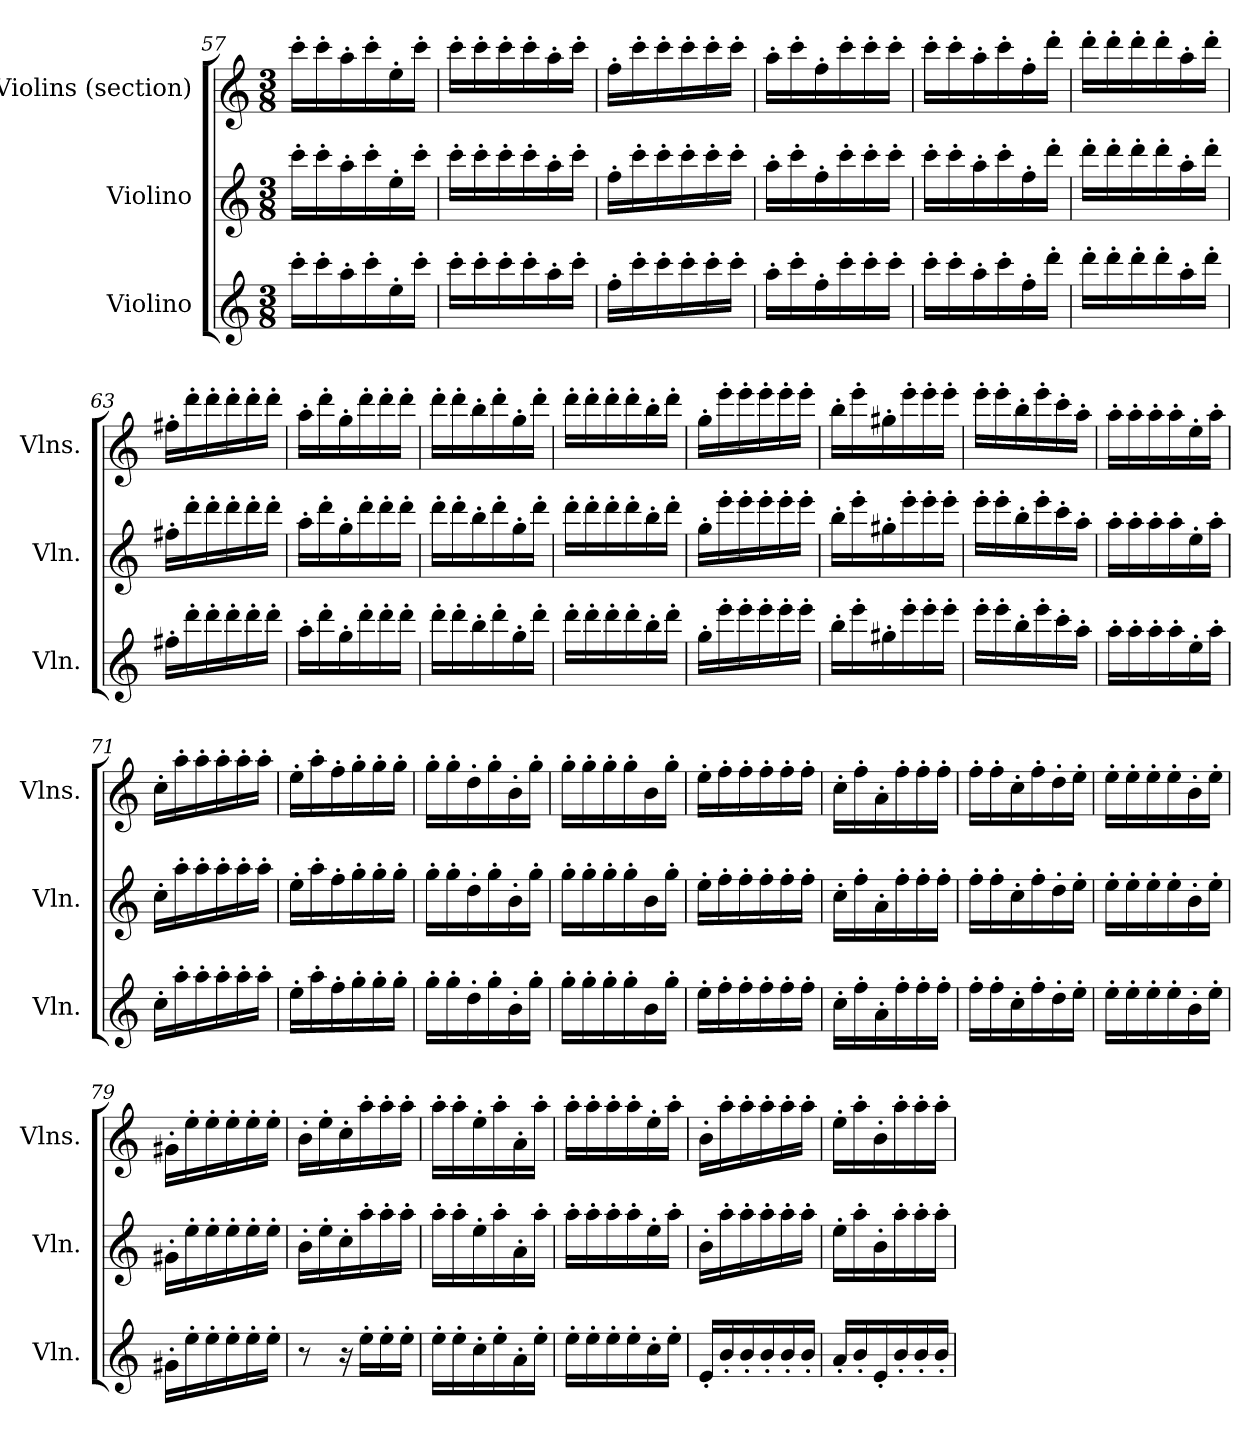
**kern	**kern	**kern
*part3	*part2	*part1
*staff3	*staff2	*staff1
*I"Violino	*I"Violino	*I"Violins (section)
*I'Vln.	*I'Vln.	*I'Vlns.
*clefG2	*clefG2	*clefG2
*k[]	*k[]	*k[]
*M3/8	*M3/8	*M3/8
=57	=57	=57
16ccc'\LL	16ccc'\LL	16ccc'\LL
16ccc'\	16ccc'\	16ccc'\
16aa'\	16aa'\	16aa'\
16ccc'\	16ccc'\	16ccc'\
16ee'\	16ee'\	16ee'\
16ccc'\JJ	16ccc'\JJ	16ccc'\JJ
!!LO:LB:g=z
=58	=58	=58
16ccc'\LL	16ccc'\LL	16ccc'\LL
16ccc'\	16ccc'\	16ccc'\
16ccc'\	16ccc'\	16ccc'\
16ccc'\	16ccc'\	16ccc'\
16aa'\	16aa'\	16aa'\
16ccc'\JJ	16ccc'\JJ	16ccc'\JJ
=59	=59	=59
16ff'\LL	16ff'\LL	16ff'\LL
16ccc'\	16ccc'\	16ccc'\
16ccc'\	16ccc'\	16ccc'\
16ccc'\	16ccc'\	16ccc'\
16ccc'\	16ccc'\	16ccc'\
16ccc'\JJ	16ccc'\JJ	16ccc'\JJ
=60	=60	=60
16aa'\LL	16aa'\LL	16aa'\LL
16ccc'\	16ccc'\	16ccc'\
16ff'\	16ff'\	16ff'\
16ccc'\	16ccc'\	16ccc'\
16ccc'\	16ccc'\	16ccc'\
16ccc'\JJ	16ccc'\JJ	16ccc'\JJ
=61	=61	=61
16ccc'\LL	16ccc'\LL	16ccc'\LL
16ccc'\	16ccc'\	16ccc'\
16aa'\	16aa'\	16aa'\
16ccc'\	16ccc'\	16ccc'\
16ff'\	16ff'\	16ff'\
16ddd'\JJ	16ddd'\JJ	16ddd'\JJ
=62	=62	=62
16ddd'\LL	16ddd'\LL	16ddd'\LL
16ddd'\	16ddd'\	16ddd'\
16ddd'\	16ddd'\	16ddd'\
16ddd'\	16ddd'\	16ddd'\
16aa'\	16aa'\	16aa'\
16ddd'\JJ	16ddd'\JJ	16ddd'\JJ
=63	=63	=63
16ff#X'\LL	16ff#X'\LL	16ff#X'\LL
16ddd'\	16ddd'\	16ddd'\
16ddd'\	16ddd'\	16ddd'\
16ddd'\	16ddd'\	16ddd'\
16ddd'\	16ddd'\	16ddd'\
16ddd'\JJ	16ddd'\JJ	16ddd'\JJ
!!LO:PB:g=z
=64	=64	=64
16aa'\LL	16aa'\LL	16aa'\LL
16ddd'\	16ddd'\	16ddd'\
16gg'\	16gg'\	16gg'\
16ddd'\	16ddd'\	16ddd'\
16ddd'\	16ddd'\	16ddd'\
16ddd'\JJ	16ddd'\JJ	16ddd'\JJ
=65	=65	=65
16ddd'\LL	16ddd'\LL	16ddd'\LL
16ddd'\	16ddd'\	16ddd'\
16bb'\	16bb'\	16bb'\
16ddd'\	16ddd'\	16ddd'\
16gg'\	16gg'\	16gg'\
16ddd'\JJ	16ddd'\JJ	16ddd'\JJ
=66	=66	=66
16ddd'\LL	16ddd'\LL	16ddd'\LL
16ddd'\	16ddd'\	16ddd'\
16ddd'\	16ddd'\	16ddd'\
16ddd'\	16ddd'\	16ddd'\
16bb'\	16bb'\	16bb'\
16ddd'\JJ	16ddd'\JJ	16ddd'\JJ
=67	=67	=67
16gg'\LL	16gg'\LL	16gg'\LL
16eee'\	16eee'\	16eee'\
16eee'\	16eee'\	16eee'\
16eee'\	16eee'\	16eee'\
16eee'\	16eee'\	16eee'\
16eee'\JJ	16eee'\JJ	16eee'\JJ
=68	=68	=68
16bb'\LL	16bb'\LL	16bb'\LL
16eee'\	16eee'\	16eee'\
16gg#X'\	16gg#X'\	16gg#X'\
16eee'\	16eee'\	16eee'\
16eee'\	16eee'\	16eee'\
16eee'\JJ	16eee'\JJ	16eee'\JJ
=69	=69	=69
16eee'\LL	16eee'\LL	16eee'\LL
16eee'\	16eee'\	16eee'\
16bb'\	16bb'\	16bb'\
16eee'\	16eee'\	16eee'\
16ccc'\	16ccc'\	16ccc'\
16aa'\JJ	16aa'\JJ	16aa'\JJ
!!LO:LB:g=z
=70	=70	=70
16aa'\LL	16aa'\LL	16aa'\LL
16aa'\	16aa'\	16aa'\
16aa'\	16aa'\	16aa'\
16aa'\	16aa'\	16aa'\
16ee'\	16ee'\	16ee'\
16aa'\JJ	16aa'\JJ	16aa'\JJ
=71	=71	=71
16cc'\LL	16cc'\LL	16cc'\LL
16aa'\	16aa'\	16aa'\
16aa'\	16aa'\	16aa'\
16aa'\	16aa'\	16aa'\
16aa'\	16aa'\	16aa'\
16aa'\JJ	16aa'\JJ	16aa'\JJ
=72	=72	=72
16ee'\LL	16ee'\LL	16ee'\LL
16aa'\	16aa'\	16aa'\
16ff'\	16ff'\	16ff'\
16gg'\	16gg'\	16gg'\
16gg'\	16gg'\	16gg'\
16gg'\JJ	16gg'\JJ	16gg'\JJ
=73	=73	=73
16gg'\LL	16gg'\LL	16gg'\LL
16gg'\	16gg'\	16gg'\
16dd'\	16dd'\	16dd'\
16gg'\	16gg'\	16gg'\
16b'\	16b'\	16b'\
16gg'\JJ	16gg'\JJ	16gg'\JJ
=74	=74	=74
16gg'\LL	16gg'\LL	16gg'\LL
16gg'\	16gg'\	16gg'\
16gg'\	16gg'\	16gg'\
16gg'\	16gg'\	16gg'\
16b\	16b\	16b\
16gg'\JJ	16gg'\JJ	16gg'\JJ
=75	=75	=75
16ee'\LL	16ee'\LL	16ee'\LL
16ff'\	16ff'\	16ff'\
16ff'\	16ff'\	16ff'\
16ff'\	16ff'\	16ff'\
16ff'\	16ff'\	16ff'\
16ff'\JJ	16ff'\JJ	16ff'\JJ
!!LO:LB:g=z
=76	=76	=76
16cc'\LL	16cc'\LL	16cc'\LL
16ff'\	16ff'\	16ff'\
16a'\	16a'\	16a'\
16ff'\	16ff'\	16ff'\
16ff'\	16ff'\	16ff'\
16ff'\JJ	16ff'\JJ	16ff'\JJ
=77	=77	=77
16ff'\LL	16ff'\LL	16ff'\LL
16ff'\	16ff'\	16ff'\
16cc'\	16cc'\	16cc'\
16ff'\	16ff'\	16ff'\
16dd'\	16dd'\	16dd'\
16ee'\JJ	16ee'\JJ	16ee'\JJ
=78	=78	=78
16ee'\LL	16ee'\LL	16ee'\LL
16ee'\	16ee'\	16ee'\
16ee'\	16ee'\	16ee'\
16ee'\	16ee'\	16ee'\
16b'\	16b'\	16b'\
16ee'\JJ	16ee'\JJ	16ee'\JJ
=79	=79	=79
16g#X'\LL	16g#X'\LL	16g#X'\LL
16ee'\	16ee'\	16ee'\
16ee'\	16ee'\	16ee'\
16ee'\	16ee'\	16ee'\
16ee'\	16ee'\	16ee'\
16ee'\JJ	16ee'\JJ	16ee'\JJ
=80	=80	=80
8r	16b'\LL	16b'\LL
.	16ee'\	16ee'\
16r	16cc'\	16cc'\
16ee'\LL	16aa'\	16aa'\
16ee'\	16aa'\	16aa'\
16ee'\JJ	16aa'\JJ	16aa'\JJ
=81	=81	=81
16ee'\LL	16aa'\LL	16aa'\LL
16ee'\	16aa'\	16aa'\
16cc'\	16ee'\	16ee'\
16ee'\	16aa'\	16aa'\
16a'\	16a'\	16a'\
16ee'\JJ	16aa'\JJ	16aa'\JJ
!!LO:LB:g=z
=82	=82	=82
16ee'\LL	16aa'\LL	16aa'\LL
16ee'\	16aa'\	16aa'\
16ee'\	16aa'\	16aa'\
16ee'\	16aa'\	16aa'\
16cc'\	16ee'\	16ee'\
16ee'\JJ	16aa'\JJ	16aa'\JJ
=83	=83	=83
16e'/LL	16b'\LL	16b'\LL
16b'/	16aa'\	16aa'\
16b'/	16aa'\	16aa'\
16b'/	16aa'\	16aa'\
16b'/	16aa'\	16aa'\
16b'/JJ	16aa'\JJ	16aa'\JJ
=84	=84	=84
16a'/LL	16ee'\LL	16ee'\LL
16b'/	16aa'\	16aa'\
16e'/	16b'\	16b'\
16b'/	16aa'\	16aa'\
16b'/	16aa'\	16aa'\
16b'/JJ	16aa'\JJ	16aa'\JJ
=	=	=
*-	*-	*-
